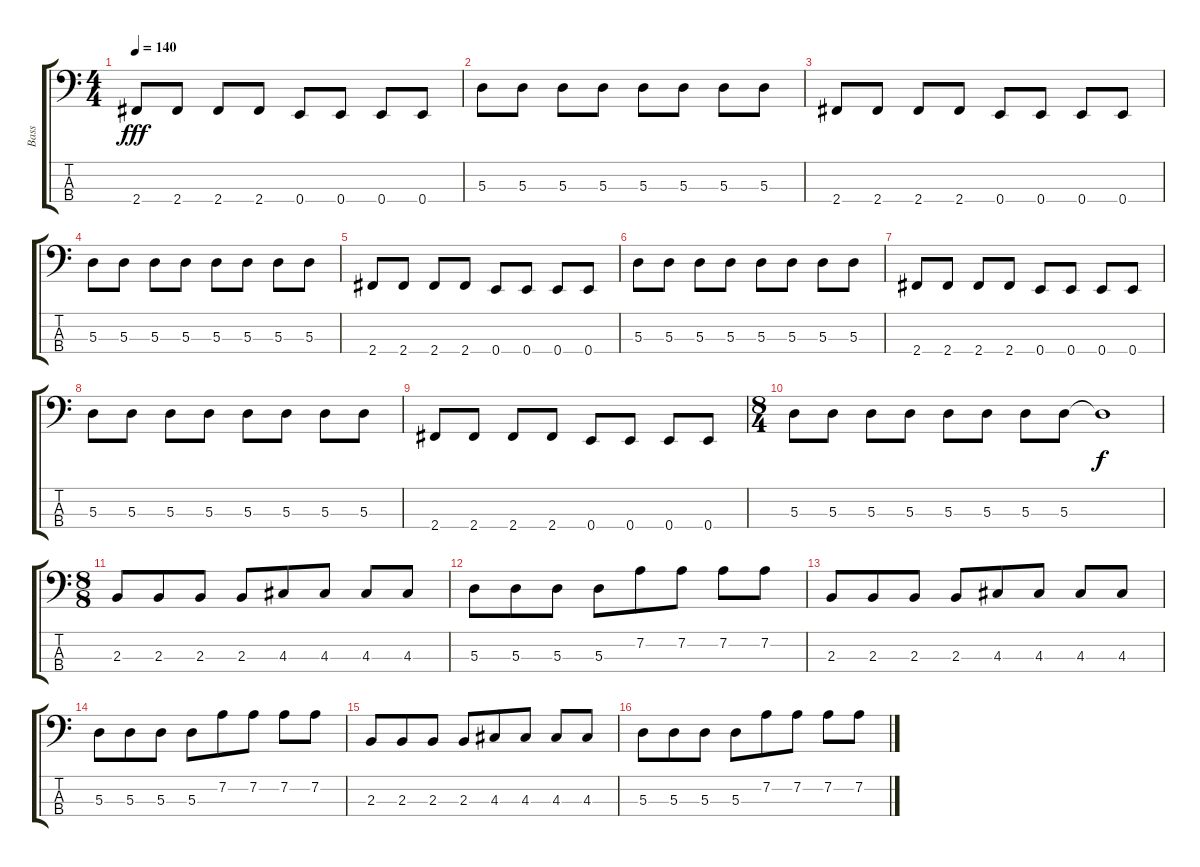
\track ("Bass" "Bass") {instrument acousticbass}
\staff {score tabs}
\tuning (G2 D2 A1 E1) {hide}
\ts (4 4)
\tempo 140
\clef f4
\ks c
2.4.8{dy fff} 2.4.8 2.4.8 2.4.8 0.4.8 0.4.8 0.4.8 0.4.8 |
5.3.8 5.3.8 5.3.8 5.3.8 5.3.8 5.3.8 5.3.8 5.3.8 |
2.4.8{volume 12} 2.4.8 2.4.8 2.4.8 0.4.8 0.4.8 0.4.8 0.4.8 |
5.3.8 5.3.8 5.3.8 5.3.8 5.3.8 5.3.8 5.3.8 5.3.8 |
2.4.8 2.4.8 2.4.8 2.4.8 0.4.8 0.4.8 0.4.8 0.4.8 |
5.3.8 5.3.8 5.3.8 5.3.8 5.3.8 5.3.8 5.3.8 5.3.8 |
2.4.8 2.4.8 2.4.8 2.4.8 0.4.8 0.4.8 0.4.8 0.4.8 |
5.3.8 5.3.8 5.3.8 5.3.8 5.3.8 5.3.8 5.3.8 5.3.8 |
2.4.8 2.4.8 2.4.8 2.4.8 0.4.8 0.4.8 0.4.8 0.4.8 |
\ts (8 4)
5.3.8 5.3.8 5.3.8 5.3.8 5.3.8 5.3.8 5.3.8 5.3.8 5.3{t}.1{dy f} |
\ts (8 8)
2.3.8 2.3.8 2.3.8 2.3.8 4.3.8 4.3.8 4.3.8 4.3.8 |
5.3.8 5.3.8 5.3.8 5.3.8 7.2.8 7.2.8 7.2.8 7.2.8 |
2.3.8 2.3.8 2.3.8 2.3.8 4.3.8 4.3.8 4.3.8 4.3.8 |
5.3.8 5.3.8 5.3.8 5.3.8 7.2.8 7.2.8 7.2.8 7.2.8 |
2.3.8 2.3.8 2.3.8 2.3.8 4.3.8 4.3.8 4.3.8 4.3.8 |
5.3.8 5.3.8 5.3.8 5.3.8 7.2.8 7.2.8 7.2.8 7.2.8
